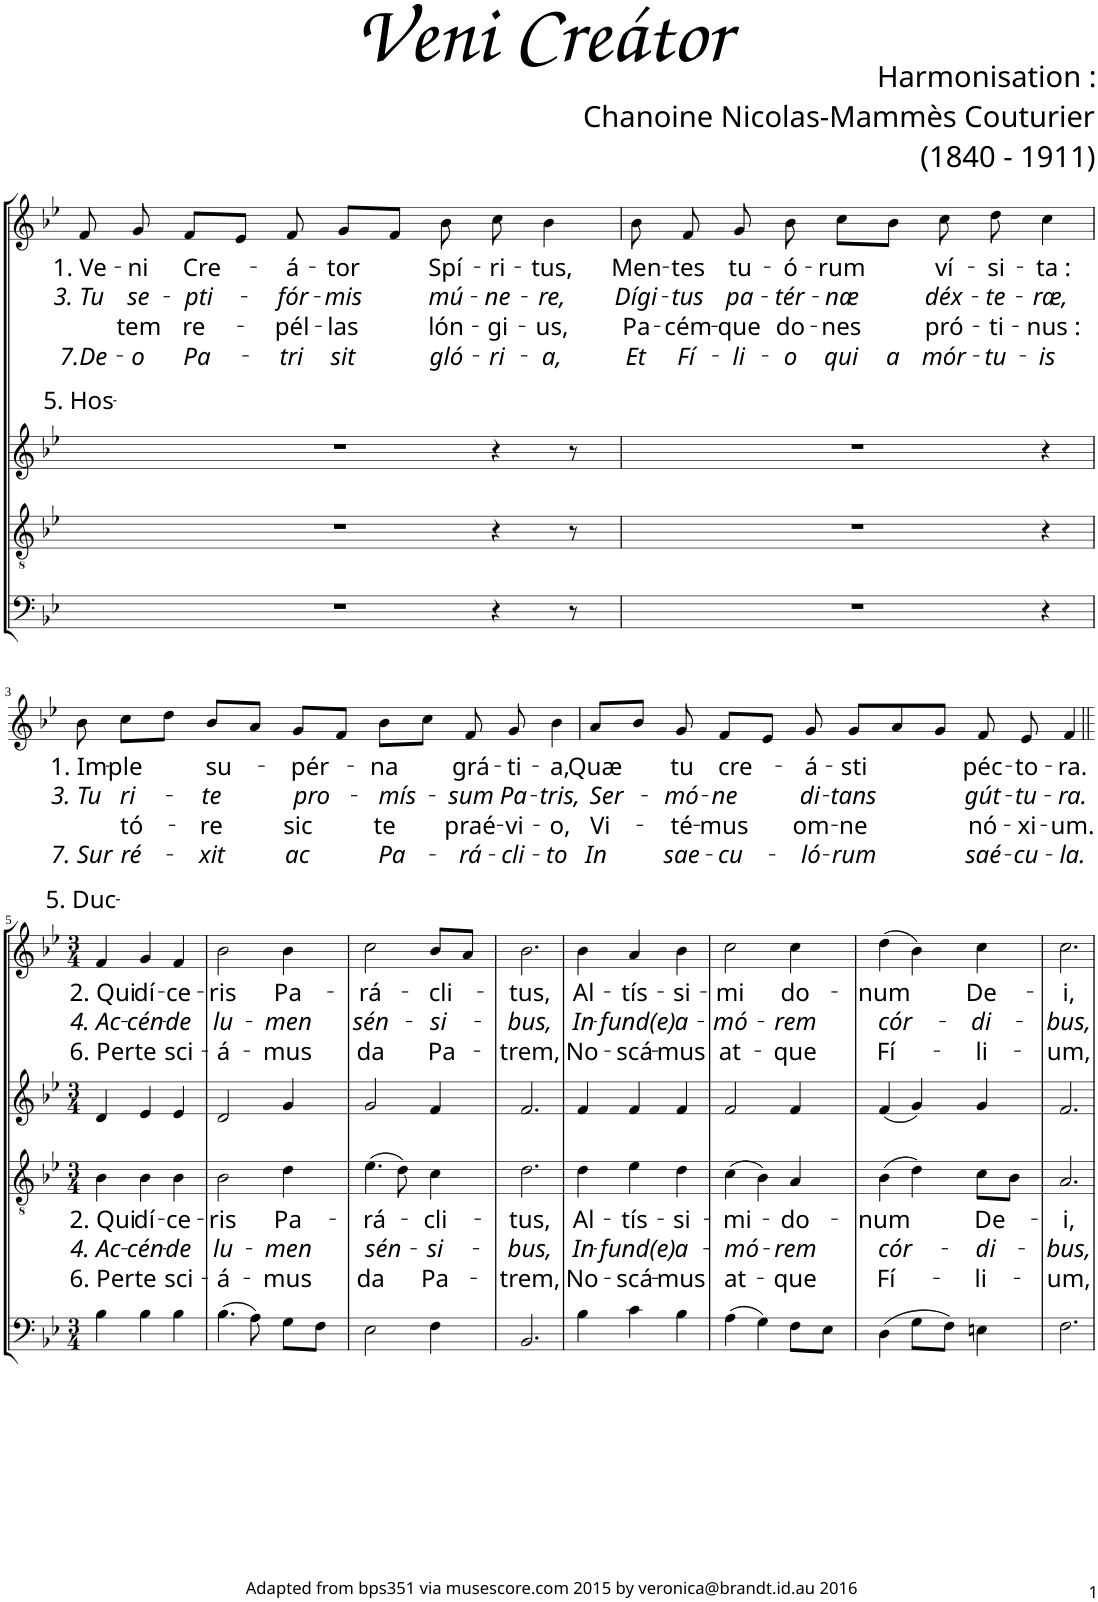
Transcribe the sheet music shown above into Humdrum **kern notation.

**kern	**kern	**text	**text	**text	**kern	**kern	**text	**text	**text	**text
*part4	*part3	*part3	*part3	*part3	*part2	*part1	*part1	*part1	*part1	*part1
*staff4	*staff3	*staff3	*staff3	*staff3	*staff2	*staff1	*staff1	*staff1	*staff1	*staff1
*I"Basse	*I"Tenor	*	*	*	*I"Alto	*I"Soprano	*	*	*	*
*clefF4	*clefGv2	*	*	*	*clefG2	*clefG2	*	*	*	*
*k[b-e-]	*k[b-e-]	*	*	*	*k[b-e-]	*k[b-e-]	*	*	*	*
=1	=1	=1	=1	=1	=1	=1	=1	=1	=1	=1
!	!	!	!	!	!	!	!LO:LY:b	!LO:LY:b	!LO:LY:b	!LO:LY:b
1r	1r	.	.	.	1r	8f/	1. Ve-	3. Tu	5. Hos-	7.De-
!	!	!	!	!	!	!	!LO:LY:b	!LO:LY:b	!LO:LY:b	!LO:LY:b
.	.	.	.	.	.	8g,/	-ni	se-	-tem	-o
!	!	!	!	!	!	!	!LO:LY:b	!LO:LY:b	!LO:LY:b	!LO:LY:b
.	.	.	.	.	.	8f/L	Cre-	pti-	re-	Pa-
.	.	.	.	.	.	8e-/J	.	.	.	.
!	!	!	!	!	!	!	!LO:LY:b	!LO:LY:b	!LO:LY:b	!LO:LY:b
.	.	.	.	.	.	8f/	á-	fór-	pél-	-tri
!	!	!	!	!	!	!	!LO:LY:b	!LO:LY:b	!LO:LY:b	!LO:LY:b
.	.	.	.	.	.	8g/L	tor	mis	las	sit
.	.	.	.	.	.	8f,/J	.	.	.	.
!	!	!	!	!	!	!	!LO:LY:b	!LO:LY:b	!LO:LY:b	!LO:LY:b
.	.	.	.	.	.	8b-\	Spí-	mú-	lón-	gló-
!	!	!	!	!	!	!	!LO:LY:b	!LO:LY:b	!LO:LY:b	!LO:LY:b
4r	4r	.	.	.	4r	8cc\	ri-	ne-	gi-	-ri-
!	!	!	!	!	!	!	!LO:LY:b	!LO:LY:b	!LO:LY:b	!LO:LY:b
.	.	.	.	.	.	4b-\	tus,	re,	us,	-a,
8r	8r	.	.	.	8r	.	.	.	.	.
=2	=2	=2	=2	=2	=2	=2	=2	=2	=2	=2
!	!	!	!	!	!	!	!LO:LY:b	!LO:LY:b	!LO:LY:b	!LO:LY:b
1r	1r	.	.	.	1r	8b-\	Men-	Dígi-	Pa-	Et
!	!	!	!	!	!	!	!LO:LY:b	!LO:LY:b	!LO:LY:b	!LO:LY:b
.	.	.	.	.	.	8f,/	tes	tus	cém-	Fí-
!	!	!	!	!	!	!	!LO:LY:b	!LO:LY:b	!LO:LY:b	!LO:LY:b
.	.	.	.	.	.	8g/	tu-	pa-	que	-li-
!	!	!	!	!	!	!	!LO:LY:b	!LO:LY:b	!LO:LY:b	!LO:LY:b
.	.	.	.	.	.	8b-\	ó-	tér-	do-	-o
!	!	!	!	!	!	!	!LO:LY:b	!LO:LY:b	!LO:LY:b	!LO:LY:b
.	.	.	.	.	.	8cc\L	rum	næ	nes	qui
!	!	!	!	!	!	!	!	!	!	!LO:LY:b
.	.	.	.	.	.	8b-,\J	.	.	.	a
!	!	!	!	!	!	!	!LO:LY:b	!LO:LY:b	!LO:LY:b	!LO:LY:b
.	.	.	.	.	.	8cc\	ví-	déx-	pró-	mór-
!	!	!	!	!	!	!	!LO:LY:b	!LO:LY:b	!LO:LY:b	!LO:LY:b
.	.	.	.	.	.	8dd\	si-	te-	ti-	-tu-
!	!	!	!	!	!	!	!LO:LY:b	!LO:LY:b	!LO:LY:b	!LO:LY:b
4r	4r	.	.	.	4r	4cc\	ta :	ræ,	nus :	-is
!!LO:LB:g=z
=3	=3	=3	=3	=3	=3	=3	=3	=3	=3	=3
!	!	!	!	!	!	!	!LO:LY:b	!LO:LY:b	!LO:LY:b	!LO:LY:b
1r	1r	.	.	.	1r	8b-\	1. Im-	3. Tu	5. Duc-	7. Sur
!	!	!	!	!	!	!	!LO:LY:b	!LO:LY:b	!LO:LY:b	!LO:LY:b
.	.	.	.	.	.	8cc\L	ple	ri-	tó-	ré-
.	.	.	.	.	.	8dd,\J	.	.	.	.
!	!	!	!	!	!	!	!LO:LY:b	!LO:LY:b	!LO:LY:b	!LO:LY:b
.	.	.	.	.	.	8b-/L	su-	te	re	-xit
.	.	.	.	.	.	8a/J	.	.	.	.
!	!	!	!	!	!	!	!LO:LY:b	!LO:LY:b	!LO:LY:b	!LO:LY:b
.	.	.	.	.	.	8g/L	pér-	pro-	sic	ac
.	.	.	.	.	.	8f/J	.	.	.	.
!	!	!	!	!	!	!	!LO:LY:b	!LO:LY:b	!LO:LY:b	!LO:LY:b
.	.	.	.	.	.	8b-\L	na	mís-	te	Pa-
2r	2r	.	.	.	2r	8cc,\J	.	.	.	.
!	!	!	!	!	!	!	!LO:LY:b	!LO:LY:b	!LO:LY:b	!LO:LY:b
.	.	.	.	.	.	8f/	grá-	sum	praé-	-rá-
!	!	!	!	!	!	!	!LO:LY:b	!LO:LY:b	!LO:LY:b	!LO:LY:b
.	.	.	.	.	.	8g/	ti-	Pa-	vi-	-cli-
!	!	!	!	!	!	!	!LO:LY:b	!LO:LY:b	!LO:LY:b	!LO:LY:b
.	.	.	.	.	.	4b-\	a,	tris,	o,	-to
8r	8r	.	.	.	8r	.	.	.	.	.
=4	=4	=4	=4	=4	=4	=4	=4	=4	=4	=4
!	!	!	!	!	!	!	!LO:LY:b	!LO:LY:b	!LO:LY:b	!LO:LY:b
1r	1r	.	.	.	1r	8a/L	Quæ	Ser-	Vi-	In
.	.	.	.	.	.	8b-,/J	.	.	.	.
!	!	!	!	!	!	!	!LO:LY:b	!LO:LY:b	!LO:LY:b	!LO:LY:b
.	.	.	.	.	.	8g/	tu	mó-	té-	sae-
!	!	!	!	!	!	!	!LO:LY:b	!LO:LY:b	!LO:LY:b	!LO:LY:b
.	.	.	.	.	.	8f/L	cre-	ne	mus	-cu-
.	.	.	.	.	.	8e-/J	.	.	.	.
!	!	!	!	!	!	!	!LO:LY:b	!LO:LY:b	!LO:LY:b	!LO:LY:b
.	.	.	.	.	.	8g/	á-	di-	om-	-ló-
!	!	!	!	!	!	!	!LO:LY:b	!LO:LY:b	!LO:LY:b	!LO:LY:b
.	.	.	.	.	.	8g/L	sti	tans	ne	-rum
.	.	.	.	.	.	8a/	.	.	.	.
2r	2r	.	.	.	2r	8g,/J	.	.	.	.
!	!	!	!	!	!	!	!LO:LY:b	!LO:LY:b	!LO:LY:b	!LO:LY:b
.	.	.	.	.	.	8f/	péc-	gút-	nó-	saé-
!	!	!	!	!	!	!	!LO:LY:b	!LO:LY:b	!LO:LY:b	!LO:LY:b
.	.	.	.	.	.	8e-/	to-	tu-	xi-	-cu-
!	!	!	!	!	!	!	!LO:LY:b	!LO:LY:b	!LO:LY:b	!LO:LY:b
.	.	.	.	.	.	4f/	ra.	ra.	um.	-la.
8r	8r	.	.	.	8r	.	.	.	.	.
!!LO:LB:g=z
=5||	=5||	=5||	=5||	=5||	=5||	=5||	=5||	=5||	=5||	=5||
*M3/4	*M3/4	*	*	*	*M3/4	*M3/4	*	*	*	*
!	!	!LO:LY:b	!LO:LY:b	!LO:LY:b	!	!	!LO:LY:b	!LO:LY:b	!LO:LY:b	!
4B-\	4B-\	2. Qui	4. Ac-	6. Per	4d/	4f/	2. Qui	4. Ac-	6. Per	.
!	!	!LO:LY:b	!LO:LY:b	!LO:LY:b	!	!	!LO:LY:b	!LO:LY:b	!LO:LY:b	!
4B-\	4B-\	dí-	-cén-	te	4e-/	4g/	dí-	-cén-	te	.
!	!	!LO:LY:b	!LO:LY:b	!LO:LY:b	!	!	!LO:LY:b	!LO:LY:b	!LO:LY:b	!
4B-\	4B-\	ce-	de	sci-	4e-/	4f/	ce-	de	sci-	.
=6	=6	=6	=6	=6	=6	=6	=6	=6	=6	=6
!	!	!LO:LY:b	!LO:LY:b	!LO:LY:b	!	!	!LO:LY:b	!LO:LY:b	!LO:LY:b	!
(4.B-\	2B-\	ris	lu-	á-	2d/	2b-\	ris	lu-	á-	.
8A\)	.	.	.	.	.	.	.	.	.	.
!	!	!LO:LY:b	!LO:LY:b	!LO:LY:b	!	!	!LO:LY:b	!LO:LY:b	!LO:LY:b	!
8G\L	4d\	Pa-	men	mus	4g/	4b-\	Pa-	men	mus	.
8F\J	.	.	.	.	.	.	.	.	.	.
=7	=7	=7	=7	=7	=7	=7	=7	=7	=7	=7
!	!	!LO:LY:b	!LO:LY:b	!LO:LY:b	!	!	!LO:LY:b	!LO:LY:b	!LO:LY:b	!
2E-\	(4.e-\	rá-	sén-	da	2g/	2cc\	rá-	sén-	da	.
.	8d\)	.	.	.	.	.	.	.	.	.
!	!	!LO:LY:b	!LO:LY:b	!LO:LY:b	!	!	!LO:LY:b	!LO:LY:b	!LO:LY:b	!
4F\	4c\	cli-	si-	Pa-	4f/	8b-/L	cli-	si-	Pa-	.
.	.	.	.	.	.	8a/J	.	.	.	.
=8	=8	=8	=8	=8	=8	=8	=8	=8	=8	=8
!	!	!LO:LY:b	!LO:LY:b	!LO:LY:b	!	!	!LO:LY:b	!LO:LY:b	!LO:LY:b	!
2.BB-/	2.d\	tus,	bus,	trem,	2.f/	2.b-\	tus,	bus,	trem,	.
=9	=9	=9	=9	=9	=9	=9	=9	=9	=9	=9
!	!	!LO:LY:b	!LO:LY:b	!LO:LY:b	!	!	!LO:LY:b	!LO:LY:b	!LO:LY:b	!
4B-\	4d\	Al-	In-	No-	4f/	4b-\	Al-	In-	No-	.
!	!	!LO:LY:b	!LO:LY:b	!LO:LY:b	!	!	!LO:LY:b	!LO:LY:b	!LO:LY:b	!
4c\	4e-\	-tís-	fund(e)	scá-	4f/	4a/	tís-	fund(e)	scá-	.
!	!	!LO:LY:b	!LO:LY:b	!LO:LY:b	!	!	!LO:LY:b	!LO:LY:b	!LO:LY:b	!
4B-\	4d\	-si-	a-	mus	4f/	4b-\	si-	a-	mus	.
=10	=10	=10	=10	=10	=10	=10	=10	=10	=10	=10
!	!	!LO:LY:b	!LO:LY:b	!LO:LY:b	!	!	!LO:LY:b	!LO:LY:b	!LO:LY:b	!
(4A\	(4c\	-mi-	mó-	at-	2f/	2cc\	mi	mó-	at-	.
4G\)	4B-\)	.	.	.	.	.	.	.	.	.
!	!	!LO:LY:b	!LO:LY:b	!LO:LY:b	!	!	!LO:LY:b	!LO:LY:b	!LO:LY:b	!
8F\L	4A/	-do-	rem	que	4f/	4cc\	do-	rem	que	.
8E-\J	.	.	.	.	.	.	.	.	.	.
=11	=11	=11	=11	=11	=11	=11	=11	=11	=11	=11
!	!	!LO:LY:b	!LO:LY:b	!LO:LY:b	!	!	!LO:LY:b	!LO:LY:b	!LO:LY:b	!
(4D\	(4B-\	num	cór-	Fí-	(4f/	(4dd\	num	cór-	Fí-	.
8G\L	4d\)	.	.	.	4g/)	4b-\)	.	.	.	.
8F\J)	.	.	.	.	.	.	.	.	.	.
!	!	!LO:LY:b	!LO:LY:b	!LO:LY:b	!	!	!LO:LY:b	!LO:LY:b	!LO:LY:b	!
4En\	8c\L	De-	di-	li-	4g/	4cc\	De-	di-	li-	.
.	8B-\J	.	.	.	.	.	.	.	.	.
=12	=12	=12	=12	=12	=12	=12	=12	=12	=12	=12
!	!	!LO:LY:b	!LO:LY:b	!LO:LY:b	!	!	!LO:LY:b	!LO:LY:b	!LO:LY:b	!
2.F\	2.A/	i,	bus,	um,	2.f/	2.cc\	i,	bus,	um,	.
=	=	=	=	=	=	=	=	=	=	=
*-	*-	*-	*-	*-	*-	*-	*-	*-	*-	*-
